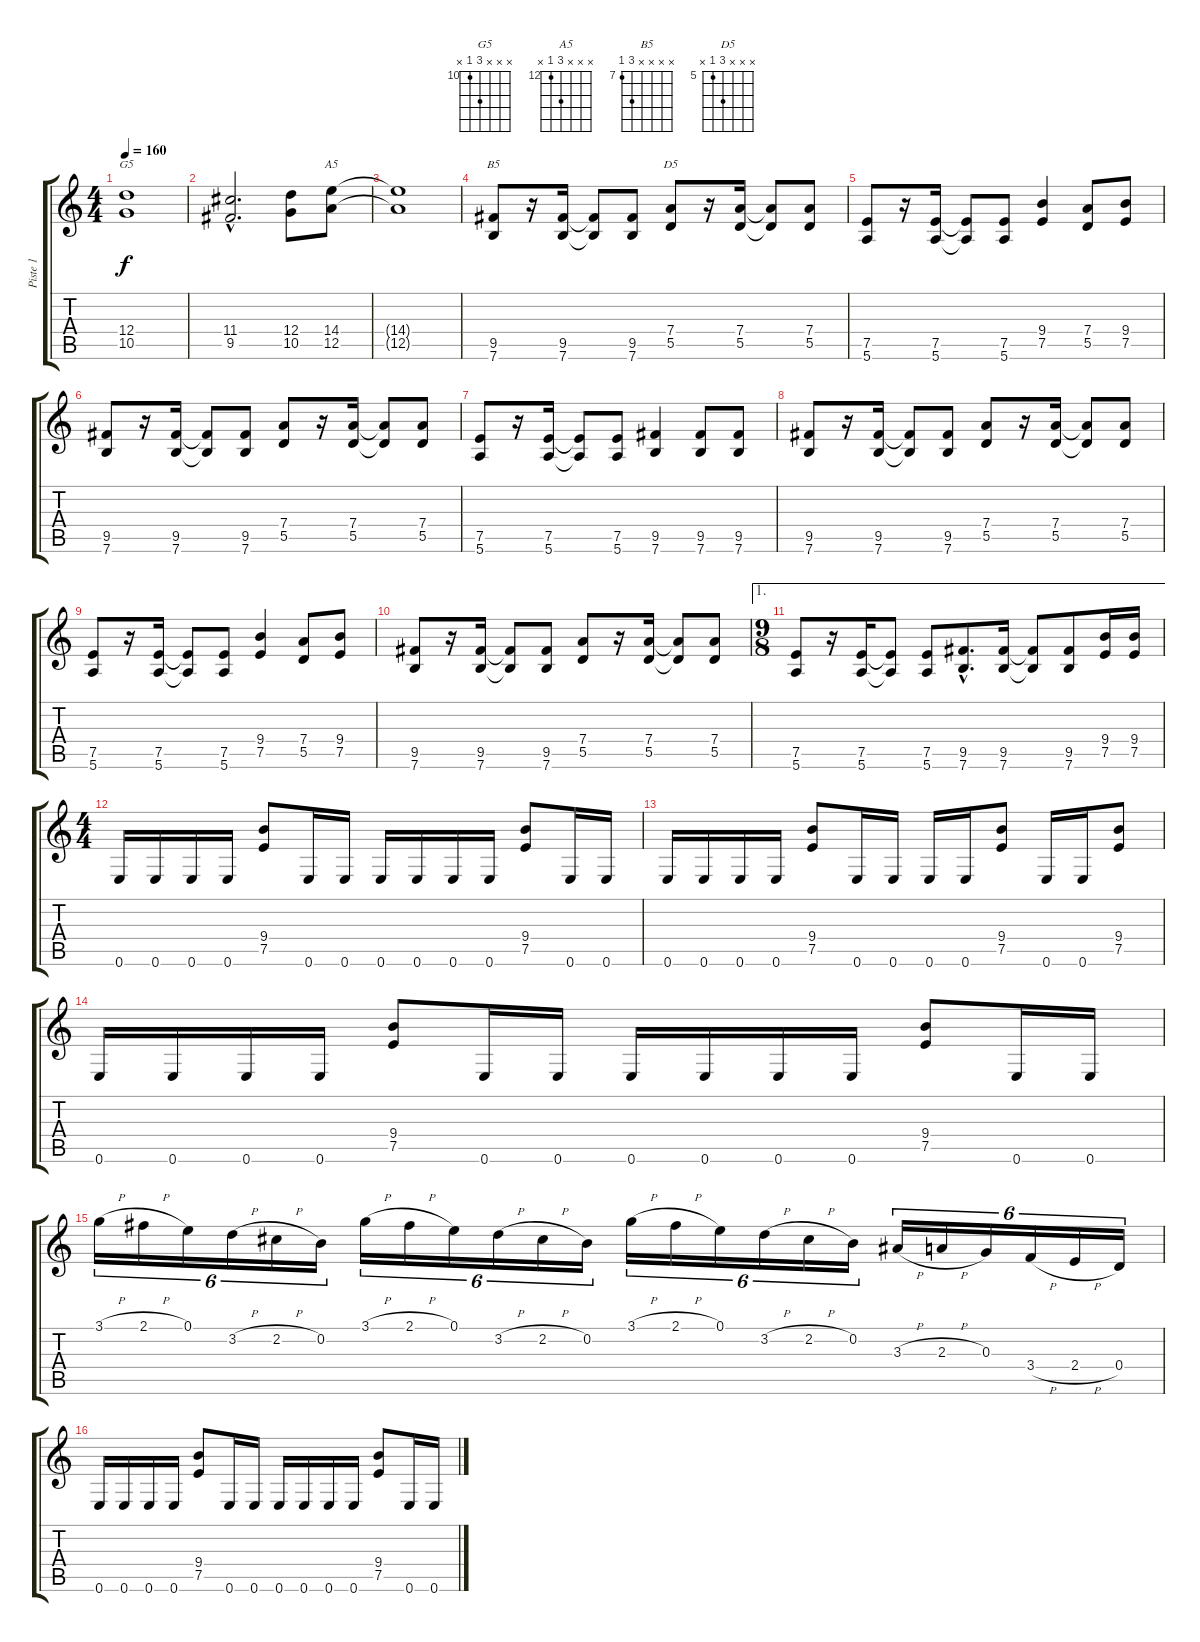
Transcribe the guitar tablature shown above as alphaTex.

\track ("Piste 1" "Piste 1") {instrument distortionguitar}
\staff {score tabs}
\tuning (E4 B3 G3 D3 A2 E2) {hide}
\chord ("G5" x x x 12 10 x) {firstfret 10}
\chord ("A5" x x x 14 12 x) {firstfret 12}
\chord ("B5" x x x x 9 7) {firstfret 7}
\chord ("D5" x x x 7 5 x) {firstfret 5}
\ts (4 4)
\tempo 160
\clef g2
\ks c
(12.4 10.5).1{ch "G5" dy f} |
(11.4{hac} 9.5{hac}).2{d} (12.4 10.5).8 (14.4 12.5).8{ch "A5"} |
(14.4{t} 12.5{t}).1 |
(9.5 7.6).8{ch "B5"} r.16 (9.5 7.6).16 (9.5{t} 7.6{t}).8 (9.5 7.6).8 (7.4 5.5).8{ch "D5"} r.16 (7.4 5.5).16 (7.4{t} 5.5{t}).8 (7.4 5.5).8 |
(7.5 5.6).8 r.16 (7.5 5.6).16 (7.5{t} 5.6{t}).8 (7.5 5.6).8 (9.4 7.5).4 (7.4 5.5).8 (9.4 7.5).8 |
(9.5 7.6).8 r.16 (9.5 7.6).16 (9.5{t} 7.6{t}).8 (9.5 7.6).8 (7.4 5.5).8 r.16 (7.4 5.5).16 (7.4{t} 5.5{t}).8 (7.4 5.5).8 |
(7.5 5.6).8 r.16 (7.5 5.6).16 (7.5{t} 5.6{t}).8 (7.5 5.6).8 (9.5 7.6).4 (9.5 7.6).8 (9.5 7.6).8 |
(9.5 7.6).8 r.16 (9.5 7.6).16 (9.5{t} 7.6{t}).8 (9.5 7.6).8 (7.4 5.5).8 r.16 (7.4 5.5).16 (7.4{t} 5.5{t}).8 (7.4 5.5).8 |
(7.5 5.6).8 r.16 (7.5 5.6).16 (7.5{t} 5.6{t}).8 (7.5 5.6).8 (9.4 7.5).4 (7.4 5.5).8 (9.4 7.5).8 |
(9.5 7.6).8 r.16 (9.5 7.6).16 (9.5{t} 7.6{t}).8 (9.5 7.6).8 (7.4 5.5).8 r.16 (7.4 5.5).16 (7.4{t} 5.5{t}).8 (7.4 5.5).8 |
\ae 1
\ts (9 8)
(7.5 5.6).8 r.16 (7.5 5.6).16 (7.5{t} 5.6{t}).8 (7.5 5.6).8 (9.5{hac} 7.6{hac}).8{d} (9.5 7.6).16 (9.5{t} 7.6{t}).8 (9.5 7.6).8 (9.4 7.5).16 (9.4 7.5).16 |
\ts (4 4)
0.6.16 0.6.16 0.6.16 0.6.16 (9.4 7.5).8 0.6.16 0.6.16 0.6.16 0.6.16 0.6.16 0.6.16 (9.4 7.5).8 0.6.16 0.6.16 |
0.6.16 0.6.16 0.6.16 0.6.16 (9.4 7.5).8 0.6.16 0.6.16 0.6.16 0.6.16 (9.4 7.5).8 0.6.16 0.6.16 (9.4 7.5).8 |
0.6.16 0.6.16 0.6.16 0.6.16 (9.4 7.5).8 0.6.16 0.6.16 0.6.16 0.6.16 0.6.16 0.6.16 (9.4 7.5).8 0.6.16 0.6.16 |
3.1{h}.16{tu (6 4)} 2.1{h}.16{tu (6 4)} 0.1.16{tu (6 4)} 3.2{h}.16{tu (6 4)} 2.2{h}.16{tu (6 4)} 0.2.16{tu (6 4)} 3.1{h}.16{tu (6 4)} 2.1{h}.16{tu (6 4)} 0.1.16{tu (6 4)} 3.2{h}.16{tu (6 4)} 2.2{h}.16{tu (6 4)} 0.2.16{tu (6 4)} 3.1{h}.16{tu (6 4)} 2.1{h}.16{tu (6 4)} 0.1.16{tu (6 4)} 3.2{h}.16{tu (6 4)} 2.2{h}.16{tu (6 4)} 0.2.16{tu (6 4)} 3.3{h}.16{tu (6 4)} 2.3{h}.16{tu (6 4)} 0.3.16{tu (6 4)} 3.4{h}.16{tu (6 4)} 2.4{h}.16{tu (6 4)} 0.4.16{tu (6 4)} |
0.6.16 0.6.16 0.6.16 0.6.16 (9.4 7.5).8 0.6.16 0.6.16 0.6.16 0.6.16 0.6.16 0.6.16 (9.4 7.5).8 0.6.16 0.6.16
